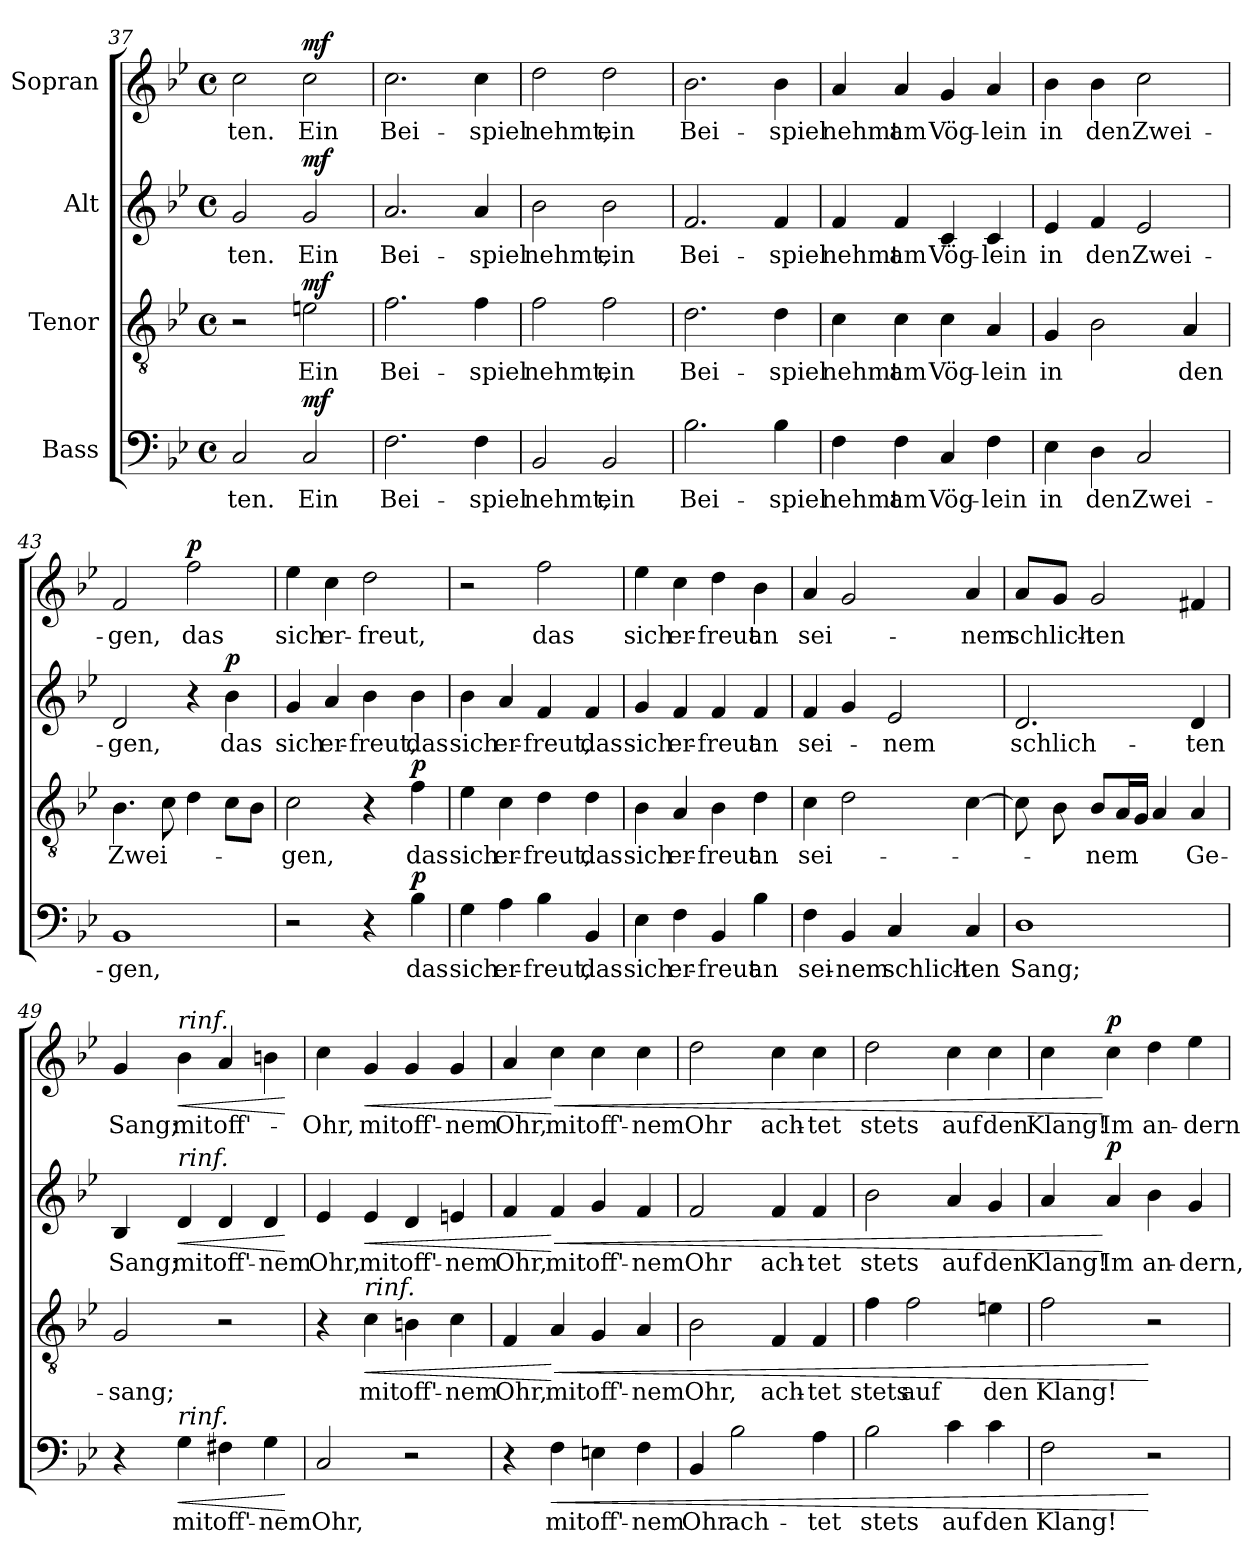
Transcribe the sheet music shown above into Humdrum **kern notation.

**kern	**text	**dynam	**kern	**text	**dynam	**kern	**text	**dynam	**kern	**text	**dynam
*part4	*part4	*part4	*part3	*part3	*part3	*part2	*part2	*part2	*part1	*part1	*part1
*staff4	*staff4	*staff4	*staff3	*staff3	*staff3	*staff2	*staff2	*staff2	*staff1	*staff1	*staff1
*I"Bass	*	*	*I"Tenor	*	*	*I"Alt	*	*	*I"Sopran	*	*
!!LO:LB:g=z
*clefF4	*	*	*clefGv2	*	*	*clefG2	*	*	*clefG2	*	*
*k[b-e-]	*	*	*k[b-e-]	*	*	*k[b-e-]	*	*	*k[b-e-]	*	*
*B-:	*	*	*B-:	*	*	*B-:	*	*	*B-:	*	*
*M4/4	*	*	*M4/4	*	*	*M4/4	*	*	*M4/4	*	*
*met(c)	*	*	*met(c)	*	*	*met(c)	*	*	*met(c)	*	*
=37	=37	=37	=37	=37	=37	=37	=37	=37	=37	=37	=37
2C/	-ten.	.	2r	.	.	2g/	-ten.	.	2cc\	-ten.	.
!	!	!LO:DY:a	!	!	!LO:DY:a	!	!	!LO:DY:a	!	!	!LO:DY:a
2C/	Ein	mf	2en\	Ein	mf	2g/	Ein	mf	2cc\	Ein	mf
=38	=38	=38	=38	=38	=38	=38	=38	=38	=38	=38	=38
2.F\	Bei-	.	2.f\	Bei-	.	2.a/	Bei-	.	2.cc\	Bei-	.
4F\	-spiel	.	4f\	-spiel	.	4a/	-spiel	.	4cc\	-spiel	.
=39	=39	=39	=39	=39	=39	=39	=39	=39	=39	=39	=39
2BB-/	nehmt,	.	2f\	nehmt,	.	2b-\	nehmt,	.	2dd\	nehmt,	.
2BB-/	ein	.	2f\	ein	.	2b-\	ein	.	2dd\	ein	.
=40	=40	=40	=40	=40	=40	=40	=40	=40	=40	=40	=40
2.B-\	Bei-	.	2.d\	Bei-	.	2.f/	Bei-	.	2.b-\	Bei-	.
4B-\	-spiel	.	4d\	-spiel	.	4f/	-spiel	.	4b-\	-spiel	.
=41	=41	=41	=41	=41	=41	=41	=41	=41	=41	=41	=41
4F\	nehmt	.	4c\	nehmt	.	4f/	nehmt	.	4a/	nehmt	.
4F\	am	.	4c\	am	.	4f/	am	.	4a/	am	.
4C/	Vög-	.	4c\	Vög-	.	4c/	Vög-	.	4g/	Vög-	.
4F\	-lein	.	4A/	-lein	.	4c/	-lein	.	4a/	-lein	.
=42	=42	=42	=42	=42	=42	=42	=42	=42	=42	=42	=42
4E-\	in	.	4G/	in	.	4e-/	in	.	4b-\	in	.
4D\	den	.	2B-\	.	.	4f/	den	.	4b-\	den	.
2C/	Zwei-	.	.	.	.	2e-/	Zwei-	.	2cc\	Zwei-	.
.	.	.	4A/	den	.	.	.	.	.	.	.
=43	=43	=43	=43	=43	=43	=43	=43	=43	=43	=43	=43
1BB-	-gen,	.	4.B-\	Zwei-	.	2d/	-gen,	.	2f/	-gen,	.
.	.	.	8c\	.	.	.	.	.	.	.	.
!	!	!	!	!	!	!	!	!	!	!	!LO:DY:a
.	.	.	4d\	.	.	4r	.	.	2ff\	das	p
!	!	!	!	!	!	!	!	!LO:DY:a	!	!	!
.	.	.	8c\L	.	.	4b-\	das	p	.	.	.
.	.	.	8B-\J	.	.	.	.	.	.	.	.
!!LO:PB:g=z
=44	=44	=44	=44	=44	=44	=44	=44	=44	=44	=44	=44
2r	.	.	2c\	-gen,	.	4g/	sich	.	4ee-\	sich	.
.	.	.	.	.	.	4a/	er-	.	4cc\	er-	.
4r	.	.	4r	.	.	4b-\	-freut,	.	2dd\	-freut,	.
!	!	!LO:DY:a	!	!	!LO:DY:a	!	!	!	!	!	!
4B-\	das	p	4f\	das	p	4b-\	das	.	.	.	.
=45	=45	=45	=45	=45	=45	=45	=45	=45	=45	=45	=45
4G\	sich	.	4e-\	sich	.	4b-\	sich	.	2r	.	.
4A\	er-	.	4c\	er-	.	4a/	er-	.	.	.	.
4B-\	-freut,	.	4d\	-freut,	.	4f/	-freut,	.	2ff\	das	.
4BB-/	das	.	4d\	das	.	4f/	das	.	.	.	.
=46	=46	=46	=46	=46	=46	=46	=46	=46	=46	=46	=46
4E-\	sich	.	4B-\	sich	.	4g/	sich	.	4ee-\	sich	.
4F\	er-	.	4A/	er-	.	4f/	er-	.	4cc\	er-	.
4BB-/	-freut	.	4B-\	-freut	.	4f/	-freut	.	4dd\	-freut	.
4B-\	an	.	4d\	an	.	4f/	an	.	4b-\	an	.
=47	=47	=47	=47	=47	=47	=47	=47	=47	=47	=47	=47
4F\	sei-	.	4c\	sei-	.	4f/	sei-	.	4a/	sei-	.
4BB-/	-nem	.	2d\	.	.	4g/	.	.	2g/	.	.
4C/	schlich-	.	.	.	.	2e-/	-nem	.	.	.	.
4C/	-ten	.	[4c\	.	.	.	.	.	4a/	-nem	.
=48	=48	=48	=48	=48	=48	=48	=48	=48	=48	=48	=48
1D	Sang;	.	8c\]	.	.	2.d/	schlich-	.	8a/L	schlich-	.
.	.	.	8B-\	.	.	.	.	.	8g/J	.	.
.	.	.	8B-/L	-nem	.	.	.	.	2g/	-ten	.
.	.	.	16A/L	.	.	.	.	.	.	.	.
.	.	.	16G/JJ	.	.	.	.	.	.	.	.
.	.	.	4A/	.	.	.	.	.	.	.	.
.	.	.	4A/	Ge-	.	4d/	-ten	.	4f#X/	.	.
!!LO:LB:g=z
=49	=49	=49	=49	=49	=49	=49	=49	=49	=49	=49	=49
4r	.	.	2G/	-sang;	.	4B-/	Sang;	.	4g/	Sang;	.
!	!	!	!	!	!	!	!	!	!LO:TX:a:i:t=rinf.	!	!
!	!	!	!	!	!	!LO:TX:a:i:t=rinf.	!	!	!	!	!
!LO:TX:a:i:t=rinf.	!	!	!	!	!	!	!	!	!	!	!
!	!	!LO:HP:b	!	!	!	!	!	!LO:HP:b	!	!	!LO:HP:b
4G\	mit	<	.	.	.	4d/	mit	<	4b-\	mit	<
4F#X\	off'-	.	2r	.	.	4d/	off'-	.	4a/	off'-	.
4G\	-nem	.	.	.	.	4d/	-nem	.	4bn\	.	.
.	.	[	.	.	.	.	.	[	.	.	[
=50	=50	=50	=50	=50	=50	=50	=50	=50	=50	=50	=50
2C/	Ohr,	.	4r	.	.	4e-/	Ohr,	.	4cc\	Ohr,	.
!	!	!	!LO:TX:a:i:t=rinf.	!	!	!	!	!	!	!	!
!	!	!	!	!	!LO:HP:b	!	!	!LO:HP:b	!	!	!LO:HP:b
.	.	.	4c\	mit	<	4e-/	mit	<	4g/	mit	<
2r	.	.	4Bn\	off'-	.	4d/	off'-	.	4g/	off'-	.
.	.	.	4c\	-nem	.	4en/	-nem	.	4g/	-nem	.
=51	=51	=51	=51	=51	=51	=51	=51	=51	=51	=51	=51
4r	.	.	4F/	Ohr,	.	4f/	Ohr,	.	4a/	Ohr,	.
!	!	!LO:HP:b	!	!	!LO:HP:n=1:b	!	!	!LO:HP:n=1:b	!	!	!LO:HP:n=1:b
4F\	mit	<	4A/	mit	[ <	4f/	mit	[ <	4cc\	mit	[ <
4En\	off'-	.	4G/	off'-	.	4g/	off'-	.	4cc\	off'-	.
4F\	-nem	.	4A/	-nem	.	4f/	-nem	.	4cc\	-nem	.
=52	=52	=52	=52	=52	=52	=52	=52	=52	=52	=52	=52
4BB-/	Ohr	.	2B-\	Ohr,	.	2f/	Ohr	.	2dd\	Ohr	.
2B-\	ach-	.	.	.	.	.	.	.	.	.	.
.	.	.	4F/	ach-	.	4f/	ach-	.	4cc\	ach-	.
4A\	-tet	.	4F/	-tet	.	4f/	-tet	.	4cc\	-tet	.
=53	=53	=53	=53	=53	=53	=53	=53	=53	=53	=53	=53
2B-\	stets	.	4f\	stets	.	2b-\	stets	.	2dd\	stets	.
.	.	.	2f\	auf	.	.	.	.	.	.	.
4c\	auf	.	.	.	.	4a/	auf	.	4cc\	auf	.
4c\	den	.	4en\	den	.	4g/	den	.	4cc\	den	.
!!LO:LB:g=z
=54	=54	=54	=54	=54	=54	=54	=54	=54	=54	=54	=54
2F\	Klang!	.	2f\	Klang!	.	4a/	Klang!	.	4cc\	Klang!	.
!	!	!	!	!	!	!	!	!LO:DY:n=1:a	!	!	!LO:DY:n=1:a
.	.	.	.	.	.	4a/	Im	[ p	4cc\	Im	[ p
2r	.	[	2r	.	[	4b-\	an-	.	4dd\	an-	.
.	.	.	.	.	.	4g/	-dern,	.	4ee-\	-dern	.
=	=	=	=	=	=	=	=	=	=	=	=
*-	*-	*-	*-	*-	*-	*-	*-	*-	*-	*-	*-
